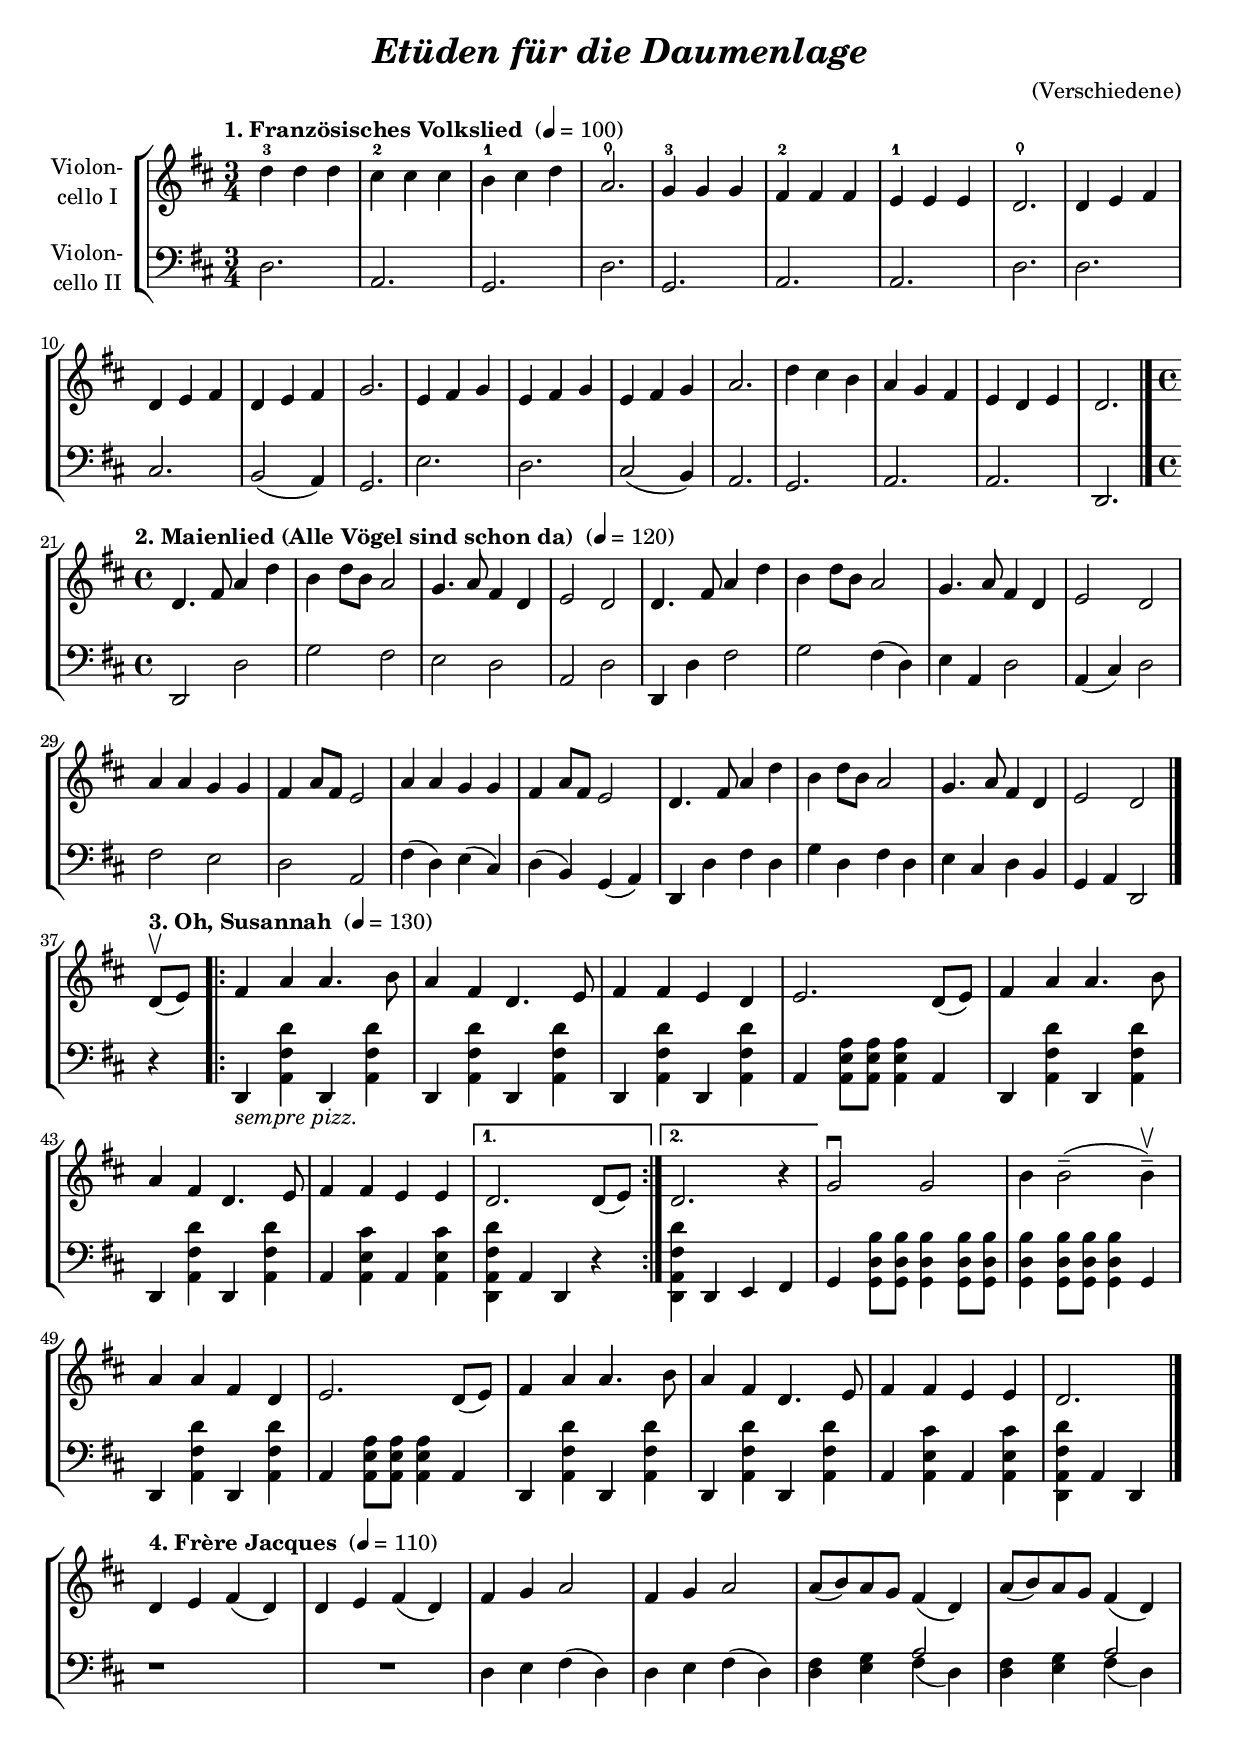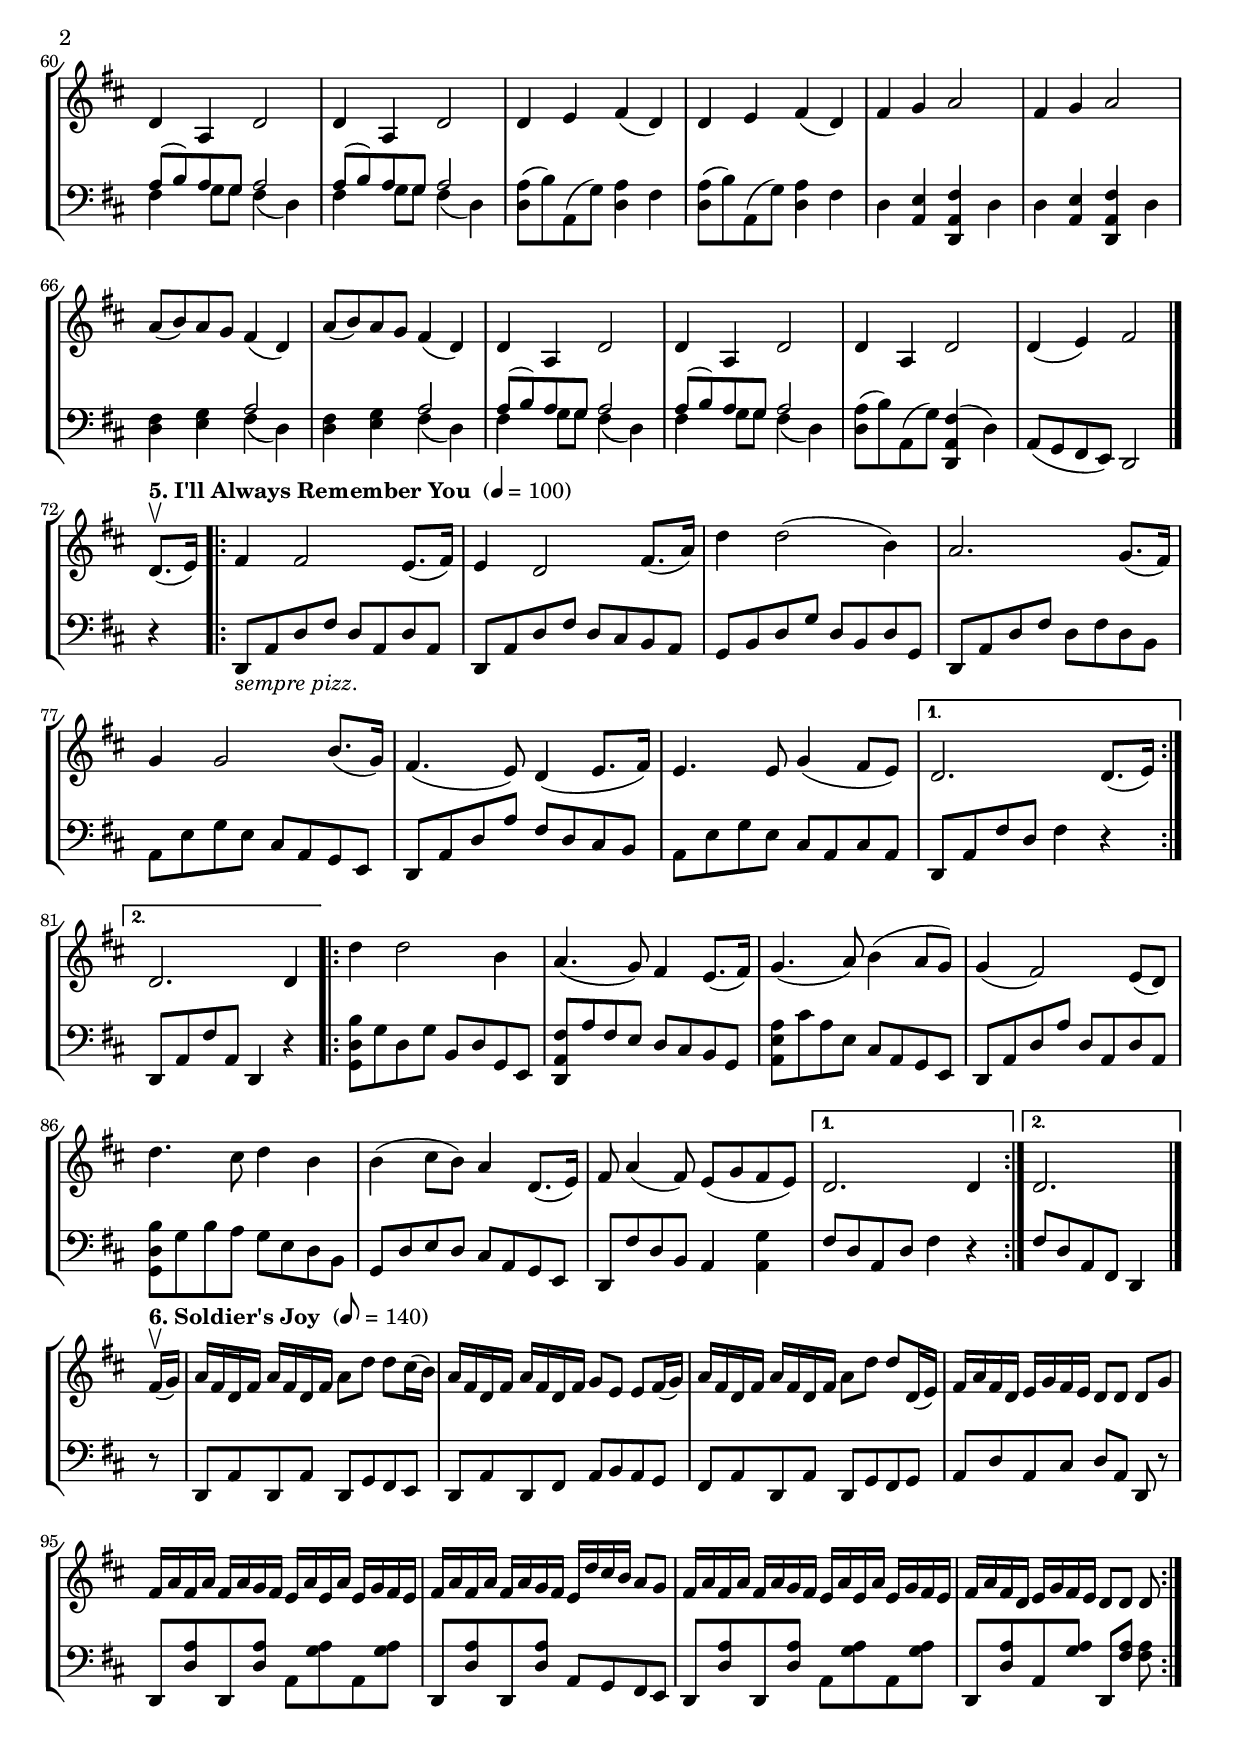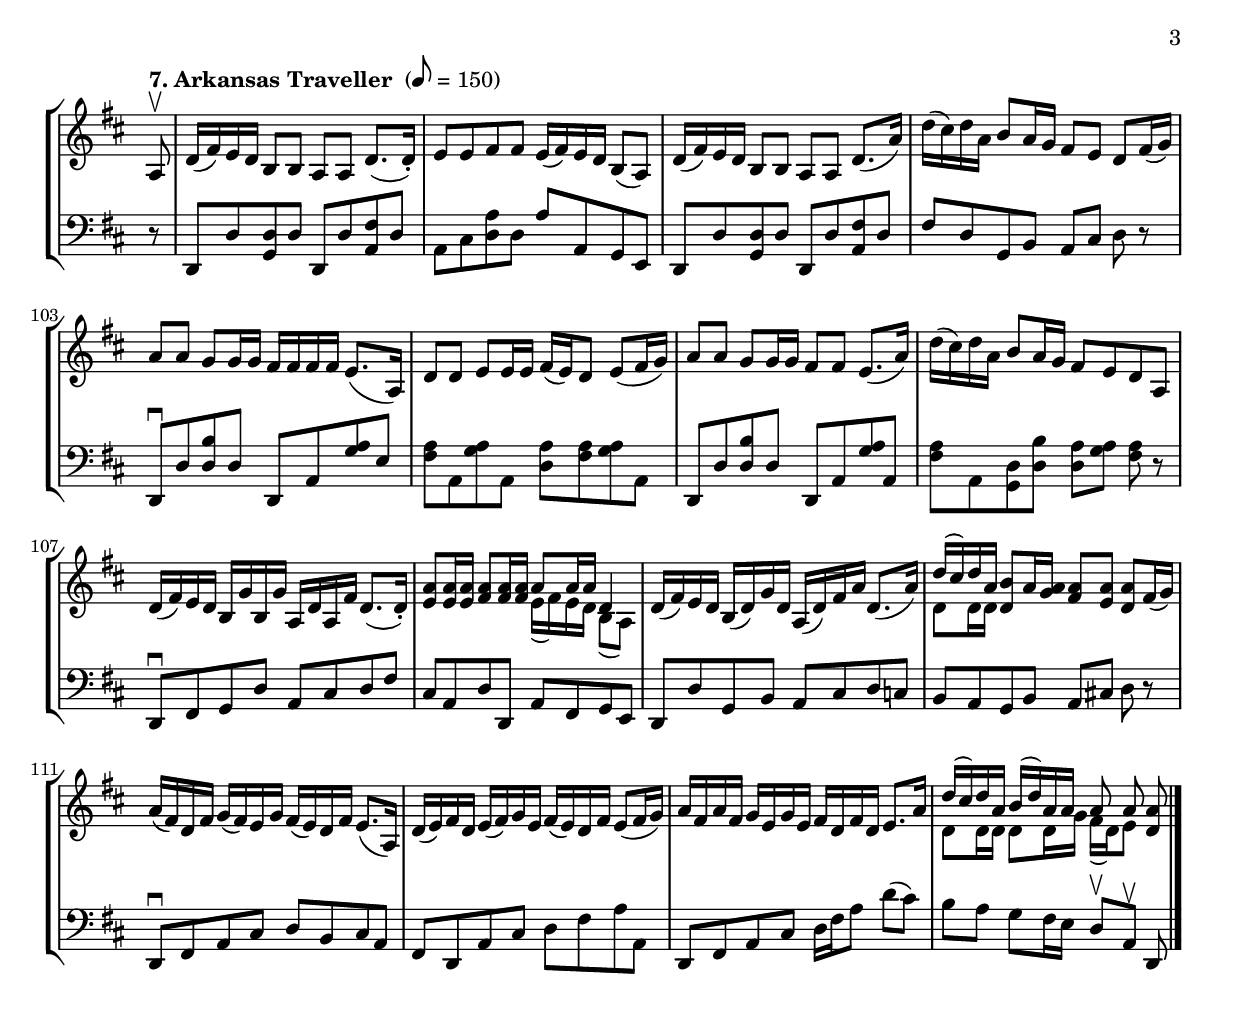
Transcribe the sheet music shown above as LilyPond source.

\version "2.14.2"
\include "deutsch.ly"

#(set-global-staff-size 19.25)

\header {
  title     = \markup \bold \italic "Etüden für die Daumenlage"
  composer  = "(Verschiedene)"
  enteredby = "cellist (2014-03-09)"
}

voiceconsts = {
  \key d \major
  %\numericTimeSignature
  \compressFullBarRests
}

mihi = "clarinet"
milo = "bassoon"

introa = {
            \tempo "1. Französisches Volkslied " 4=100
            \time 3/4
}
introb = {
            \break
            \tempo "2. Maienlied (Alle Vögel sind schon da) " 4=120
            \time 4/4
}
introc = {
            \break
            \tempo "3. Oh, Susannah " 4=130
}
introd = {
            \break
            \tempo "4. Frère Jacques " 4=110
}
introe = {
            \break
            \tempo "5. I'll Always Remember You " 4=100
}
introf = {
            \break
            \tempo "6. Soldier's Joy " 8=140
}
introg = {
            \break
            \tempo "7. Arkansas Traveller " 8=150
}

sepi = \markup \italic "sempre pizz."

va = \relative c'' {
  \voiceconsts
  \clef "treble"

  \introa
  d4-3 d d
  cis-2 cis cis
  h-1 cis d
  a2.\thumb
  g4-3 g g

  fis-2 fis fis
  e-1 e e
  d2.\thumb
  d4 e fis
  d e fis

  d e fis
  g2.
  e4 fis g
  e fis g
  e fis g

  a2.
  d4 cis h
  a g fis
  e d e
  d2. \bar "|."

  \introb
  d4. fis8 a4 d
  h d8 h a2
  g4. a8 fis4 d
  e2 d

  d4. fis8 a4 d
  h d8 h a2
  g4. a8 fis4 d
  e2 d

  a'4 a g g
  fis a8 fis e2
  a4 a g g
  fis a8 fis e2

  d4. fis8 a4 d
  h d8 h a2
  g4.a8 fis4 d
  e2 d \bar "|."

  \introc
  \partial 4 d8(\upbow e)
  \repeat volta 2 {
    fis4 a a4. h8
    a4 fis d4. e8
    fis4 fis e d
    e2. d8( e)

    fis4 a a4. h8
    a4 fis d4. e8
    fis4 fis e e
  }
  \alternative {
    { d2. d8( e) }
    { d2. r4 }
  }

  g2\downbow g
  h4 h2(-- h4)--\upbow
  a a fis d
  e2. d8( e)

  fis4 a a4. h8
  a4 fis d4. e8
  fis4 fis e e
  d2. \bar "|."

  \introd
  \partial 1 d4 e fis( d)
  d e fis( d)
  fis g a2
  fis4 g a2
  a8( h) a g fis4( d)

  a'8( h) a g fis4( d)
  d a d2
  d4 a d2
  d4 e fis( d)

  d e fis( d)
  fis g a2
  fis4 g a2
  a8( h) a g fis4( d)
  a'8( h) a g fis4( d)

  d a d2
  d4 a d2
  d4 a d2
  d4( e) fis2 \bar "|."

  \introe
  \partial 4 d8.(\upbow e16)
  \repeat volta 2 {
    fis4 fis2 e8.( fis16)
    e4 d2 fis8.( a16)
    d4 d2( h4)
    a2. g8.( fis16)

    g4 g2 h8.( g16)
    fis4.( e8) d4( e8. fis16)
    e4.e8 g4( fis8 e)
  }
  \alternative {
    { d2. d8.( e16) }
    { d2. d4 }
  }

  \repeat volta 2 {
    \partial 1 d' d2 h4
    a4.( g8) fis4 e8.( fis16)
    g4.( a8) h4( a8 g)
    g4( fis2) e8( d)

    d'4. cis8 d4 h
    h( cis8 h) a4 d,8.( e16)
    fis8 a4( fis8) e( g fis e)
  }
  \alternative {
    { d2. d4 }
    { d2. }
  } \bar "|."

  \introf
  \repeat volta 2 {
    \partial 8 fis16(\upbow g)
    a fis d fis a fis d fis a8 d d cis16( h)
    a fis d fis a fis d fis g8 e e fis16( g)

    a fis d fis a fis d fis a8 d d d,16( e)
    fis a fis d e g fis e d8 d d[ g]

    fis16 a fis a fis a g fis e a e a e g fis e
    fis a fis a fis a g fis e d' cis h a8 g

    fis16 a fis a fis a g fis e a e a e g fis e
    fis a fis d e g fis e d8[ d] d
  }

  \introg
  \partial 8 a\upbow
  d16( fis) e d h8 h a a d8.( d16)-.
  e8 e fis fis e16( fis) e d h8( a)

  d16( fis) e d h8 h a a d8.( a'16)
  d( cis) d a h8 a16 g fis8 e d fis16( g)

  a8 a g g16 g fis fis fis fis e8.( a,16)
  d8 d e e16 e fis( e) d8 e( fis16 g)

  a8 a g g16 g fis8 fis e8.( a16)
  d( cis) d a h8 a16 g fis8 e d a

  d16( fis) e d h g' h, g' a, d a fis' d8.( d16)-.
  <e a>8 <e a>16 <e a> <fis a>8 <fis a>16 <fis a> << { a8 a16 a d,4 } \\ { e16( fis) e d h8( a) } >>

  d16( fis) e d h( d) g d a( d) fis a d,8.( a'16)
  << { d( cis) d a } \\ { d,8 d16 d } >> <d h'>8 a'16 <g a> <fis a>8 <e a> <d a'> fis16( g)

  a( fis) d fis g( fis) e g fis( e) d fis e8.( a,16)
  d( e) fis d e( fis) g e fis( e) d fis e8( fis16 g)

  a fis a fis g e g e fis d fis d e8. a16
  << { d( cis) d a h( d) a a a8 a } \\ { d, d16 d d8 d16 g fis( d) e8 } >> <d a'> \bar "|."
}

vb = \relative c {
  \voiceconsts
  \clef "bass"

  \introa
  d2.
  a
  g
  d'
  g,

  a
  a
  d
  d
  cis

  h2( a4)
  g2.
  e'
  d
  cis2( h4)

  a2.
  g
  a
  a
  d, \bar "|."

  \introb
  d2 d'
  g fis
  e d
  a d

  d,4 d' fis2
  g fis4( d)
  e a, d2
  a4( cis) d2

  fis e
  d a
  fis'4( d) e( cis)
  d( h) g( a)

  d, d' fis d
  g d fis d
  e cis d h
  g a d,2 \bar "|."

  \introc
  \partial 4 r4
  \repeat volta 2 {
    d4_\sepi <a' fis' d'> d, <a' fis' d'>
    d, <a' fis' d'> d, <a' fis' d'>
    d, <a' fis' d'> d, <a' fis' d'>
    a <a e' a>8 <a e' a> <a e' a>4 a

    d, <a' fis' d'> d, <a' fis' d'>
    d, <a' fis' d'> d, <a' fis' d'>
    a <a e' cis'>  a <a e' cis'>
  }
  \alternative {
    { <d, a' fis' d'> a' d, r }
    { <d a' fis' d'> d e fis }
  }

  g <g d' h'>8 <g d' h'> <g d' h'>4 <g d' h'>8 <g d' h'>
  <g d' h'>4 <g d' h'>8 <g d' h'> <g d' h'>4 g
  d <a' fis' d'> d, <a' fis' d'>
  a <a e' a>8 <a e' a> <a e' a>4 a

  d, <a' fis' d'> d, <a' fis' d'>
  d, <a' fis' d'> d, <a' fis' d'>
  a <a e' cis'>  a <a e' cis'>
  <d, a' fis' d'> a' d, \bar "|."

  \introd
  \partial 1 r1
  R1
  d'4 e fis( d)
  d e fis( d)
  <d fis> <e g> << a2 \\ { fis4( d) } >>

  <d fis> <e g> << a2 \\ { fis4( d) } >>
  << { a'8( h) a g a2 } \\ { fis4 g8 g fis4( d) } >>
  << { a'8( h) a g a2 } \\ { fis4 g8 g fis4( d) } >>
  <d a'>8( h') a,( g') <d a'>4 fis

  <d a'>8( h') a,( g') <d a'>4 fis
  d <a e'> <d, a' fis'> d'
  d <a e'> <d, a' fis'> d'
  <d fis> <e g> << a2 \\ { fis4( d) } >>
  <d fis> <e g> << a2 \\ { fis4( d) } >>

  << { a'8( h) a g a2 } \\ { fis4 g8 g fis4( d) } >>
  << { a'8( h) a g a2 } \\ { fis4 g8 g fis4( d) } >>
  <d a'>8( h') a,( g') <d, a' fis'>4( d')
  a8( g fis e) d2 \bar "|."

  \introe
  \partial 4 r4
  \repeat volta 2 {
    d8_\sepi a' d fis d a d a
    d, a' d fis d cis h a
    g h d g d h d g,
    d a' d fis d fis d h

    a e' g e cis a g e
    d a' d a' fis d cis h
    a e' g e cis a cis a
  }
  \alternative {
    { d, a' fis' d fis4 r }
    { d,8 a' fis' a, d,4 r }
  }

  \repeat volta 2 {
    \partial 1 <g d' h'>8 g' d g h, d g, e
    <d a' fis'> a'' fis e d cis h g
    <a e' a> cis' a e cis a g e
    d a' d a' d, a d a

    <g d' h'> g' h a g e d h
    g d' e d cis a g e
    d fis' d h a4 <a g'>
  }
  \alternative {
    { fis'8 d a d fis4 r }
    { fis8 d a fis d4 }
  } \bar "|."

  \introf
  \repeat volta 2 {
    \partial 8 r8
    d a' d, a' d, g fis e
    d a' d, fis a h a g

    fis a d, a' d, g fis g
    a d a cis d[ a] d, r

    d <d' a'> d, <d' a'> a <g' a> a, <g' a>
    d, <d' a'> d, <d' a'> a g fis e

    d <d' a'> d, <d' a'> a <g' a> a, <g' a>
    d, <d' a'> a <g' a> d,[ <fis' a>] <fis a>
  }

  \introg
  \partial 8 r
  d, d' <g, d'> d' d, d' <a fis'> d
  a cis <d a'> d a' a, g e

  d d' <g, d'> d' d, d' <a fis'> d
  fis d g, h a[ cis] d r

  d,\downbow d' <d h'> d d, a' <g' a> e
  <fis a> a, <g' a> a, <d a'> <fis a> <g a> a,

  d, d' <d h'> d d, a' <g' a> a,
  <fis' a> a, <g d'> <d' h'> <d a'>[ <g a>] <fis a> r

  d,\downbow fis g d' a cis d fis
  cis a d d, a' fis g e

  d d' g, h a cis d c
  h a g h a[ cis!] d r

  d,\downbow fis a cis d h cis a
  fis d a' cis d fis a a,

  d, fis a cis d16 fis a8 d( cis)
  h a g fis16 e d8[\upbow a]\upbow d, \bar "|."
}


music = \new StaffGroup <<
      \new Staff {
	\set Staff.midiInstrument = \mihi
	\set Staff.instrumentName = \markup \center-column { "Violon-" "cello I" }
	\transpose d d { \va }
      }

      \new Staff {
	\set Staff.midiInstrument = \milo
	\set Staff.instrumentName = \markup \center-column { "Violon-" "cello II" }
	\transpose d d { \vb }
      }
>>

\book {
  \score {
    \music
    \layout {}
  }

  \score {
    \unfoldRepeats \music

    \midi {
      \context {
        \Score
      }
    }
  }
}
